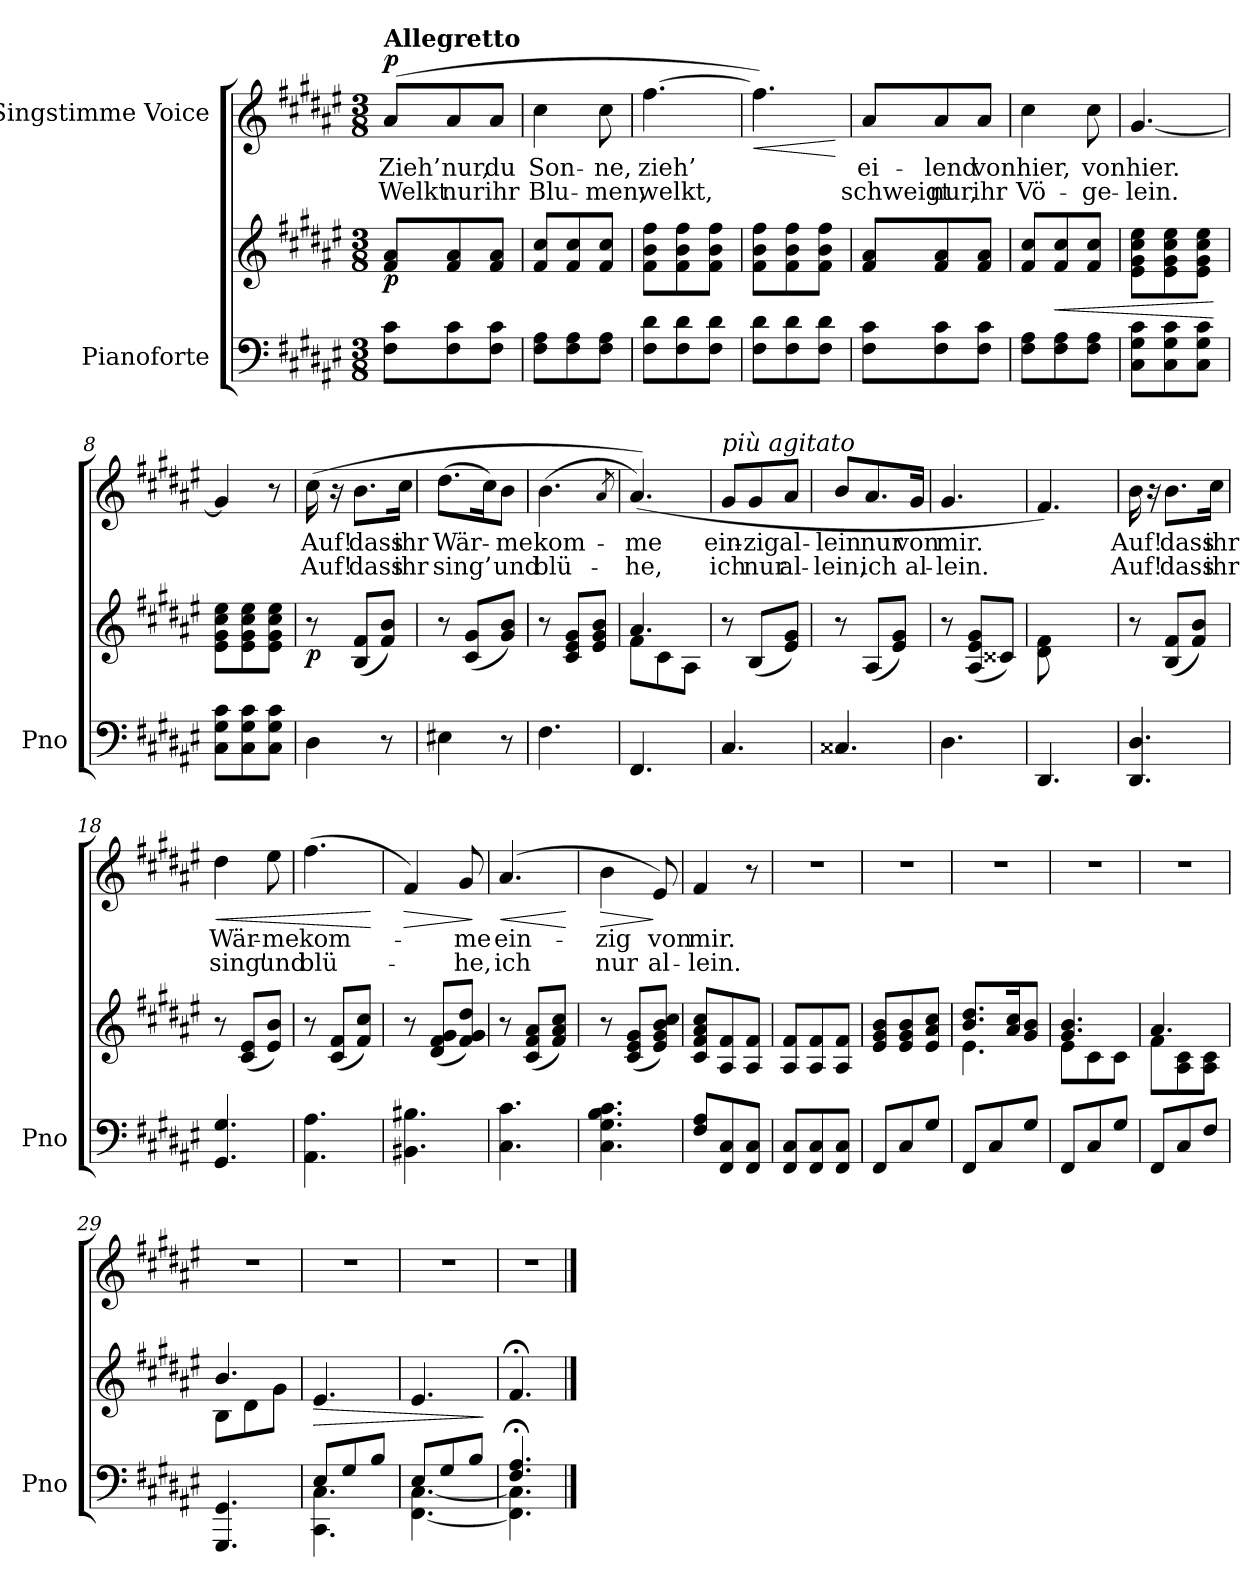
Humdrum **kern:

**kern	**kern	**dynam	**kern	**text	**text	**dynam
*part2	*part2	*part2	*part1	*part1	*part1	*part1
*staff3	*staff2	*staff2/3	*staff1	*staff1	*staff1	*staff1
*I"Pianoforte	*	*	*I"Singstimme Voice	*	*	*
*I'Pno	*	*	*	*	*	*
*clefF4	*clefG2	*	*clefG2	*	*	*
*k[f#c#g#d#a#e#]	*k[f#c#g#d#a#e#]	*	*k[f#c#g#d#a#e#]	*	*	*
*M3/8	*M3/8	*	*M3/8	*	*	*
=1	=1	=1	=1	=1	=1	=1
!	!	!	!LO:TX:a:B:t=Allegretto	!	!	!
!	!	!LO:DY:b	!	!	!	!LO:DY:a
8F#\ 8c#\L	8f#/ 8a#/L	p	(8a#/L	Zieh’	Welkt	p
8F#\ 8c#\	8f#/ 8a#/	.	8a#/	nur,	nur	.
8F#\ 8c#\J	8f#/ 8a#/J	.	8a#/J	du	ihr	.
=2	=2	=2	=2	=2	=2	=2
8F#\ 8A#\L	8f#/ 8cc#/L	.	4cc#\	Son-	Blu-	.
8F#\ 8A#\	8f#/ 8cc#/	.	.	.	.	.
8F#\ 8A#\J	8f#/ 8cc#/J	.	8cc#\	-ne,	-men,	.
=3	=3	=3	=3	=3	=3	=3
8F#\ 8d#\L	8f#\ 8b\ 8ff#\L	.	[4.ff#\	zieh’	welkt,	.
8F#\ 8d#\	8f#\ 8b\ 8ff#\	.	.	.	.	.
8F#\ 8d#\J	8f#\ 8b\ 8ff#\J	.	.	.	.	.
=4	=4	=4	=4	=4	=4	=4
!	!	!	!	!	!	!LO:HP:b
8F#\ 8d#\L	8f#\ 8b\ 8ff#\L	.	4.ff#\])	.	.	<
8F#\ 8d#\	8f#\ 8b\ 8ff#\	.	.	.	.	.
8F#\ 8d#\J	8f#\ 8b\ 8ff#\J	.	.	.	.	.
.	.	.	.	.	.	[
=5	=5	=5	=5	=5	=5	=5
8F#\ 8c#\L	8f#/ 8a#/L	.	8a#/L	ei-	schweigt	.
8F#\ 8c#\	8f#/ 8a#/	.	8a#/	-lend	nur,	.
8F#\ 8c#\J	8f#/ 8a#/J	.	8a#/J	von	ihr	.
=6	=6	=6	=6	=6	=6	=6
8F#\ 8A#\L	8f#/ 8cc#/L	.	4cc#\	hier,	Vö-	.
!	!	!LO:HP:b	!	!	!	!
8F#\ 8A#\	8f#/ 8cc#/	<	.	.	.	.
8F#\ 8A#\J	8f#/ 8cc#/J	.	8cc#\	von	-ge-	.
=7	=7	=7	=7	=7	=7	=7
8C#\ 8G#\ 8c#\L	8e#\ 8g#\ 8cc#\ 8ee#\L	.	[4.g#/	hier.	-lein.	.
8C#\ 8G#\ 8c#\	8e#\ 8g#\ 8cc#\ 8ee#\	.	.	.	.	.
8C#\ 8G#\ 8c#\J	8e#\ 8g#\ 8cc#\ 8ee#\J	.	.	.	.	.
.	.	[	.	.	.	.
=8	=8	=8	=8	=8	=8	=8
8C#\ 8G#\ 8c#\L	8e#\ 8g#\ 8cc#\ 8ee#\L	.	4g#/]	.	.	.
8C#\ 8G#\ 8c#\	8e#\ 8g#\ 8cc#\ 8ee#\	.	.	.	.	.
8C#\ 8G#\ 8c#\J	8e#\ 8g#\ 8cc#\ 8ee#\J	.	8r	.	.	.
=9	=9	=9	=9	=9	=9	=9
!	!	!LO:DY:b	!	!	!	!
4D#\	8r	p	(16cc#\	Auf!	Auf!	.
.	.	.	16r	.	.	.
.	(8B/ 8f#/L	.	8.b\L	dass	dass	.
8r	8f#/ 8b/J)	.	.	.	.	.
.	.	.	16cc#\Jk	ihr	ihr	.
=10	=10	=10	=10	=10	=10	=10
4E#X\	8r	.	(8.dd#\L	Wär-	sing’	.
.	(8c#/ 8g#/L	.	.	.	.	.
.	.	.	16cc#\K)	.	.	.
8r	8g#/ 8b/J)	.	8b\J	-me	und	.
=11	=11	=11	=11	=11	=11	=11
4.F#\	8r	.	(4.b\	kom-	blü-	.
.	8c#/ 8e#/ 8g#/L	.	.	.	.	.
.	8e#/ 8g#/ 8b/J	.	.	.	.	.
.	.	.	8qa#/	.	.	.
=12	=12	=12	=12	=12	=12	=12
*	*^	*	*	*	*	*
4.FF#/	4.a#/	8f#\L	.	(4.a#/))	-me	-he,	.
.	.	8c#\	.	.	.	.	.
.	.	8A#\J	.	.	.	.	.
=13	=13	=13	=13	=13	=13	=13	=13
!	!	!	!	!LO:TX:i:t=più agitato	!	!	!
*	*v	*v	*	*	*	*	*
4.C#/	8r	.	8g#/L	ein-	ich	.
.	(8B/L	.	8g#/	-zig	nur	.
.	8e#/ 8g#/J)	.	8a#/J	al-	al-	.
=14	=14	=14	=14	=14	=14	=14
4.C##X/	8r	.	8b/L	-lein	-lein,	.
.	(8A#/L	.	8.a#/	nur	ich	.
.	8e#/ 8g#/J)	.	.	.	.	.
.	.	.	16g#/Jk	von	al-	.
=15	=15	=15	=15	=15	=15	=15
4.D#\	8r	.	4.g#/	mir.	-lein.	.
.	(8A#/ 8e#/ 8g#/L	.	.	.	.	.
.	8c##X/J)	.	.	.	.	.
=16	=16	=16	=16	=16	=16	=16
*^	*	*	*	*	*	*
8ryy	4.DD#/	8d#\ 8f#\L	.	4.f#/)	.	.	.
8A#/	.	4ryy	.	.	.	.	.
8F#/J	.	.	.	.	.	.	.
*v	*v	*	*	*	*	*	*
=17	=17	=17	=17	=17	=17	=17
4.DD#/ 4.D#/	8r	.	16b\	Auf!	Auf!	.
.	.	.	16r	.	.	.
.	(8B/ 8f#/L	.	8.b\L	dass	dass	.
.	8f#/ 8b/J)	.	.	.	.	.
.	.	.	16cc#\Jk	ihr	ihr	.
=18	=18	=18	=18	=18	=18	=18
!	!	!	!	!	!	!LO:HP:b
4.GG#/ 4.G#/	8r	.	4dd#\	Wär-	sing'	<
.	(8c#/ 8e#/L	.	.	.	.	.
.	8e#/ 8b/J)	.	8ee#\	-me	und	.
=19	=19	=19	=19	=19	=19	=19
4.AA#\ 4.A#\	8r	.	(4.ff#\	kom-	blü-	.
.	(8c#/ 8f#/L	.	.	.	.	.
.	8f#/ 8cc#/J)	.	.	.	.	.
.	.	.	.	.	.	[
=20	=20	=20	=20	=20	=20	=20
!	!	!	!	!	!	!LO:HP:b
4.BB#X\ 4.B#X\	8r	.	4f#/)	.	.	>
.	(8d#/ 8f#/ 8g#/L	.	.	.	.	.
.	8f#/ 8g#/ 8dd#/J)	.	8g#/	-me	-he,	.
.	.	.	.	.	.	]
=21	=21	=21	=21	=21	=21	=21
!	!	!	!	!	!	!LO:HP:b
4.C#\ 4.c#\	8r	.	(4.a#/	ein-	ich	<
.	(8c#/ 8f#/ 8a#/L	.	.	.	.	.
.	8f#/ 8a#/ 8cc#/J)	.	.	.	.	.
.	.	.	.	.	.	[
=22	=22	=22	=22	=22	=22	=22
!	!	!	!	!	!	!LO:HP:b
4.C#\ 4.G#\ 4.B\ 4.c#\	8r	.	4b\	-zig	nur	>
.	(8c#/ 8e#/ 8g#/L	.	.	.	.	.
.	8e#/ 8g#/ 8b/ 8cc#/J)	.	8e#/)	von	al-	]
=23	=23	=23	=23	=23	=23	=23
8F#/ 8A#/L	8c#/ 8f#/ 8a#/ 8cc#/L	.	4f#/	mir.	-lein.	.
8FF#/ 8C#/	8A#/ 8f#/	.	.	.	.	.
8FF#/ 8C#/J	8A#/ 8f#/J	.	8r	.	.	.
=24	=24	=24	=24	=24	=24	=24
8FF#/ 8C#/L	8A#/ 8f#/L	.	4.r	.	.	.
8FF#/ 8C#/	8A#/ 8f#/	.	.	.	.	.
8FF#/ 8C#/J	8A#/ 8f#/J	.	.	.	.	.
=25	=25	=25	=25	=25	=25	=25
8FF#/L	8e#/ 8g#/ 8b/L	.	4.r	.	.	.
8C#/	8e#/ 8g#/ 8b/	.	.	.	.	.
8G#/J	8e#/ 8a#/ 8cc#/J	.	.	.	.	.
=26	=26	=26	=26	=26	=26	=26
*	*^	*	*	*	*	*
8FF#/L	8.b/ 8.dd#/L	4.e#\	.	4.r	.	.	.
8C#/	.	.	.	.	.	.	.
.	16a#/ 16cc#/K	.	.	.	.	.	.
8G#/J	8g#/ 8b/J	.	.	.	.	.	.
=27	=27	=27	=27	=27	=27	=27	=27
8FF#/L	4.g#/ 4.b/	8e#\L	.	4.r	.	.	.
8C#/	.	8c#\	.	.	.	.	.
8G#/J	.	8c#\J	.	.	.	.	.
=28	=28	=28	=28	=28	=28	=28	=28
8FF#/L	4.a#/	8f#\L	.	4.r	.	.	.
8C#/	.	8A#\ 8c#\	.	.	.	.	.
8F#/J	.	8A#\ 8c#\J	.	.	.	.	.
=29	=29	=29	=29	=29	=29	=29	=29
4.GGG#/ 4.GG#/	4.b/	8B\L	.	4.r	.	.	.
.	.	8d#\	.	.	.	.	.
.	.	8g#\J	.	.	.	.	.
=30	=30	=30	=30	=30	=30	=30	=30
*^	*	*	*	*	*	*	*
!	!	!	!	!LO:HP:b	!	!	!	!
*	*	*v	*v	*	*	*	*	*
8E#/L	4.CC#\ 4.C#\	4.e#/	>	4.r	.	.	.
8G#/	.	.	.	.	.	.	.
8B/J	.	.	.	.	.	.	.
=31	=31	=31	=31	=31	=31	=31	=31
8E#/L	[4.FF#\ [4.C#\	4.e#/	.	4.r	.	.	.
8G#/	.	.	.	.	.	.	.
8B/J	.	.	.	.	.	.	.
*v	*v	*	*	*	*	*	*
.	.	]	.	.	.	.
=32	=32	=32	=32	=32	=32	=32
*^	*	*	*	*	*	*
4.F#/;< 4.A#/;<	4.FF#\] 4.C#\]	4.f#;</	.	4.r	.	.	.
*v	*v	*	*	*	*	*	*
==	==	==	==	==	==	==
*-	*-	*-	*-	*-	*-	*-
